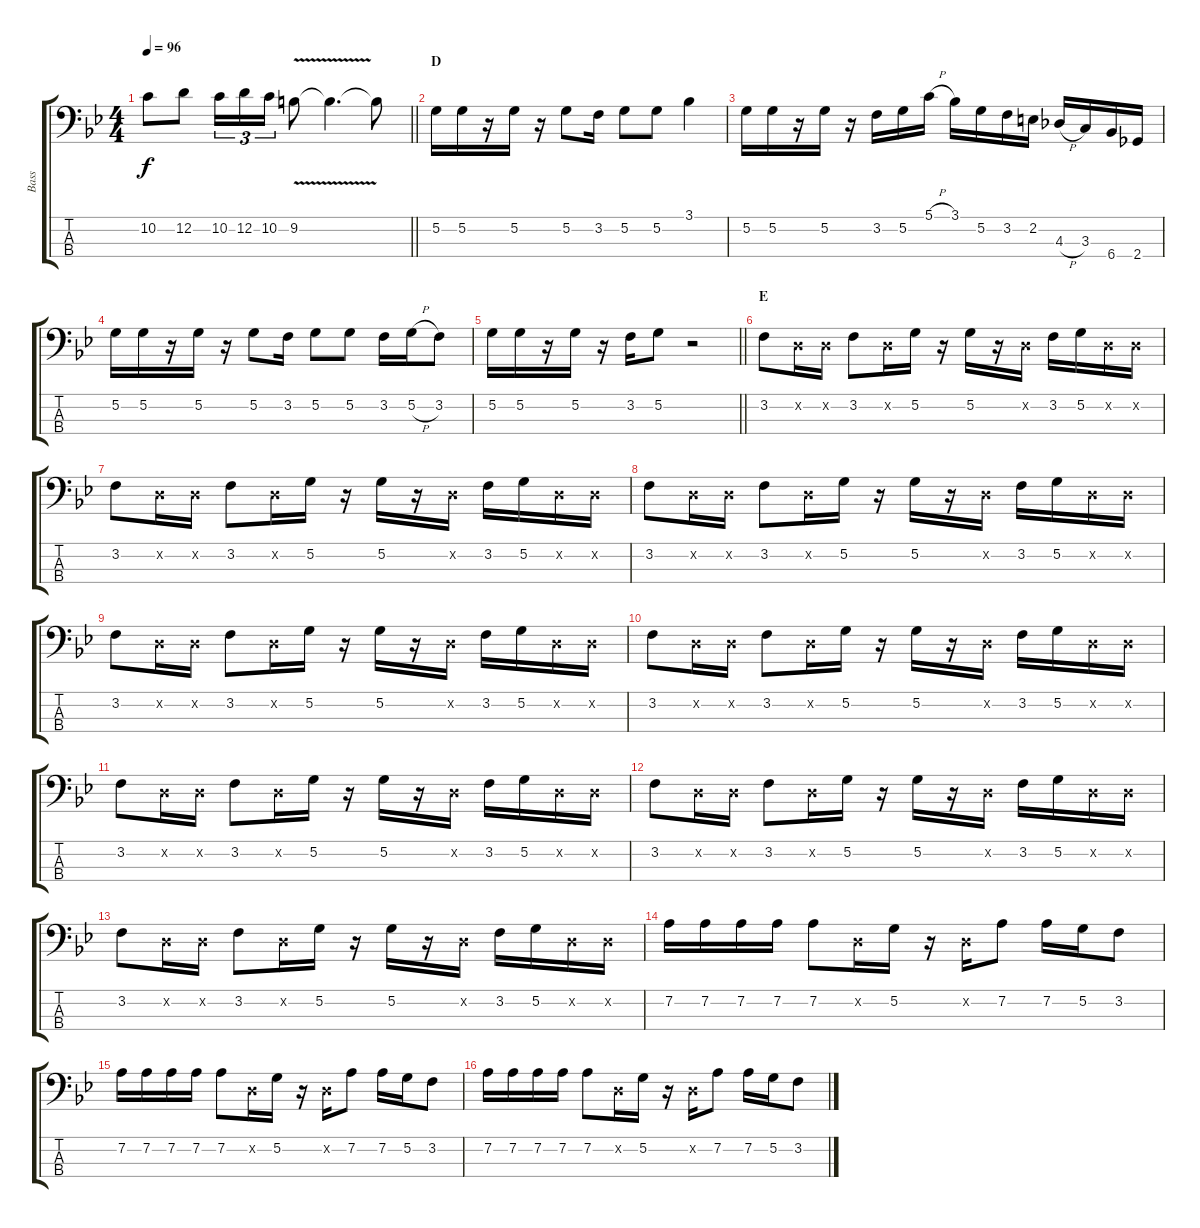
\track ("Bass" "Bass") {instrument electricbassfinger}
\staff {score tabs}
\tuning (G2 D2 A1 E1) {hide}
\ts (4 4)
\tempo 96
\clef f4
\barLineRight lightlight
\ks gminor
10.2.8{dy f} 12.2.8 10.2.16{tu (3 2)} 12.2.16{tu (3 2)} 10.2.16{tu (3 2)} 9.2{v}.8 9.2{t}.4{d} 9.2{t}.8 |
\section ("" "D")
5.2.16 5.2.16 r.16 5.2.16 r.16 5.2.8 3.2.16 5.2.8 5.2.8 3.1.4 |
5.2.16 5.2.16 r.16 5.2.16 r.16 3.2.16 5.2.16 5.1{h}.16 3.1.16 5.2.16 3.2.16 2.2.16 4.3{h}.16 3.3.16 6.4.16 2.4.16 |
5.2.16 5.2.16 r.16 5.2.16 r.16 5.2.8 3.2.16 5.2.8 5.2.8 3.2.16 5.2{h}.16 3.2.8 |
\barLineRight lightlight
5.2.16 5.2.16 r.16 5.2.16 r.16 3.2.16 5.2.8 r.2 |
\section ("" "E")
3.2.8 0.2{x}.16 0.2{x}.16 3.2.8 0.2{x}.16 5.2.16 r.16 5.2.16 r.16 0.2{x}.16 3.2.16 5.2.16 0.2{x}.16 0.2{x}.16 |
3.2.8 0.2{x}.16 0.2{x}.16 3.2.8 0.2{x}.16 5.2.16 r.16 5.2.16 r.16 0.2{x}.16 3.2.16 5.2.16 0.2{x}.16 0.2{x}.16 |
3.2.8 0.2{x}.16 0.2{x}.16 3.2.8 0.2{x}.16 5.2.16 r.16 5.2.16 r.16 0.2{x}.16 3.2.16 5.2.16 0.2{x}.16 0.2{x}.16 |
3.2.8 0.2{x}.16 0.2{x}.16 3.2.8 0.2{x}.16 5.2.16 r.16 5.2.16 r.16 0.2{x}.16 3.2.16 5.2.16 0.2{x}.16 0.2{x}.16 |
3.2.8 0.2{x}.16 0.2{x}.16 3.2.8 0.2{x}.16 5.2.16 r.16 5.2.16 r.16 0.2{x}.16 3.2.16 5.2.16 0.2{x}.16 0.2{x}.16 |
3.2.8 0.2{x}.16 0.2{x}.16 3.2.8 0.2{x}.16 5.2.16 r.16 5.2.16 r.16 0.2{x}.16 3.2.16 5.2.16 0.2{x}.16 0.2{x}.16 |
3.2.8 0.2{x}.16 0.2{x}.16 3.2.8 0.2{x}.16 5.2.16 r.16 5.2.16 r.16 0.2{x}.16 3.2.16 5.2.16 0.2{x}.16 0.2{x}.16 |
3.2.8 0.2{x}.16 0.2{x}.16 3.2.8 0.2{x}.16 5.2.16 r.16 5.2.16 r.16 0.2{x}.16 3.2.16 5.2.16 0.2{x}.16 0.2{x}.16 |
7.2.16 7.2.16 7.2.16 7.2.16 7.2.8 0.2{x}.16 5.2.16 r.16 0.2{x}.16 7.2.8 7.2.16 5.2.16 3.2.8 |
7.2.16 7.2.16 7.2.16 7.2.16 7.2.8 0.2{x}.16 5.2.16 r.16 0.2{x}.16 7.2.8 7.2.16 5.2.16 3.2.8 |
7.2.16 7.2.16 7.2.16 7.2.16 7.2.8 0.2{x}.16 5.2.16 r.16 0.2{x}.16 7.2.8 7.2.16 5.2.16 3.2.8
